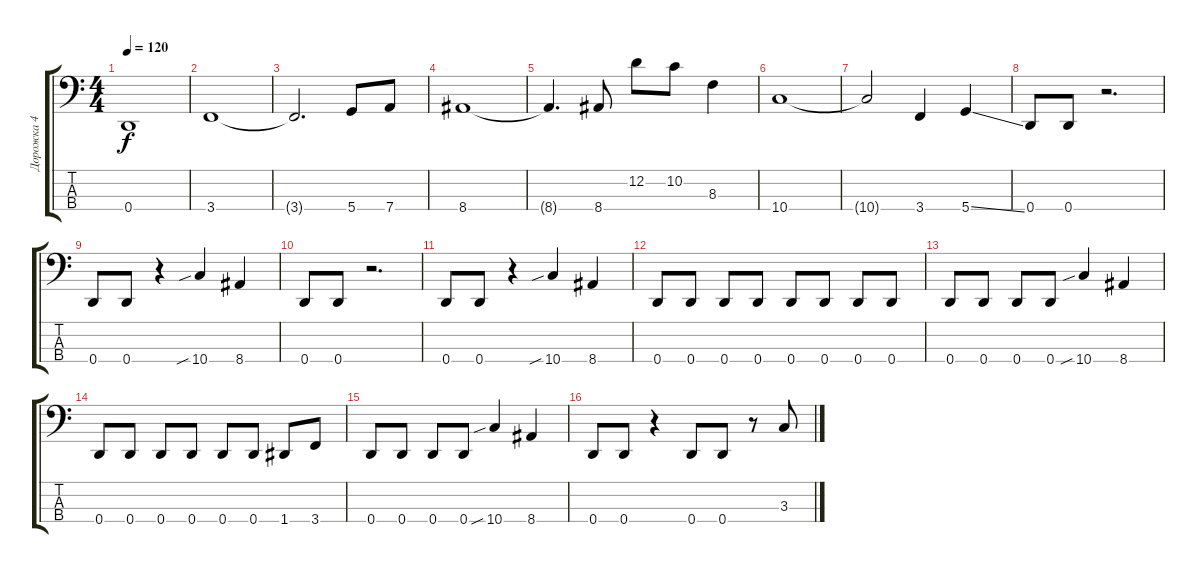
\track ("Дорожка 4" "Дорожка 4") {instrument electricbasspick}
\staff {score tabs}
\tuning (G2 D2 A1 D1) {hide}
\ts (4 4)
\tempo 120
\clef f4
\ks c
0.4{t}.1{dy f} |
3.4.1 |
3.4{t}.2{d} 5.4.8 7.4.8 |
8.4.1 |
8.4{t}.4{d} 8.4.8 12.2.8 10.2.8 8.3.4 |
10.4.1 |
10.4{t}.2 3.4.4 5.4{ss}.4 |
0.4.8 0.4.8 r.2{d} |
0.4.8 0.4.8 r.4 10.4{sib}.4 8.4.4 |
0.4.8 0.4.8 r.2{d} |
0.4.8 0.4.8 r.4 10.4{sib}.4 8.4.4 |
0.4.8 0.4.8 0.4.8 0.4.8 0.4.8 0.4.8 0.4.8 0.4.8 |
0.4.8 0.4.8 0.4.8 0.4.8 10.4{sib}.4 8.4.4 |
0.4.8 0.4.8 0.4.8 0.4.8 0.4.8 0.4.8 1.4.8 3.4.8 |
0.4.8 0.4.8 0.4.8 0.4.8 10.4{sib}.4 8.4.4 |
0.4.8 0.4.8 r.4 0.4.8 0.4.8 r.8 3.3.8
